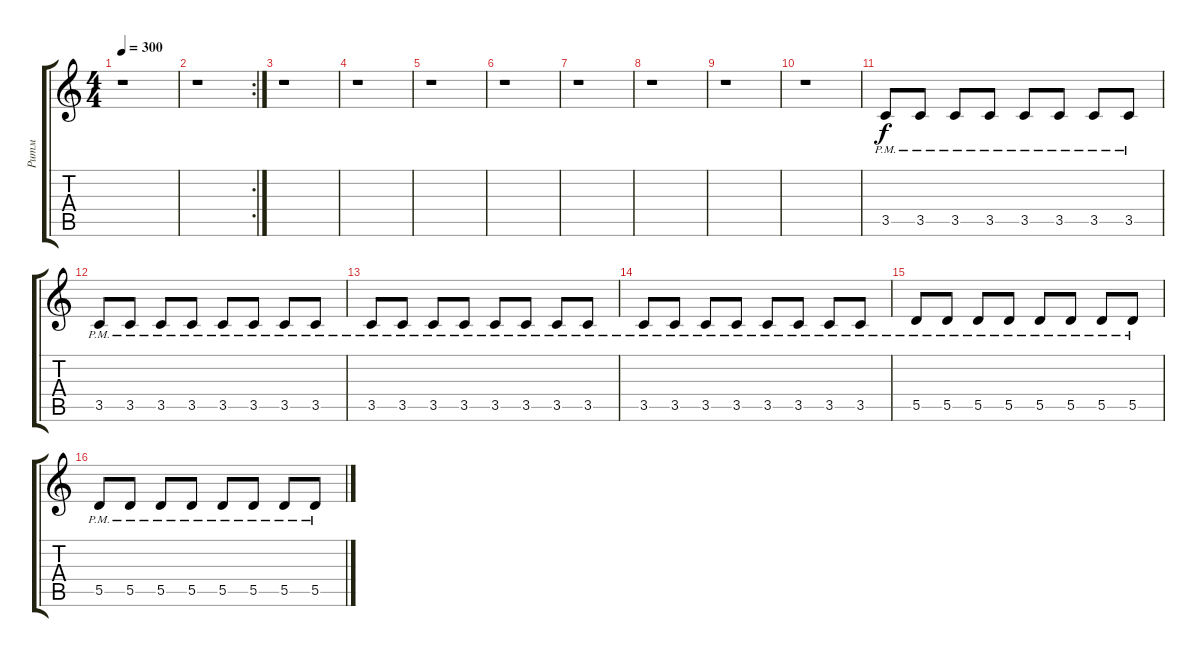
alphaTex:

\track ("Ритм" "Ритм") {instrument distortionguitar}
\staff {score tabs}
\tuning (E4 B3 G3 D3 A2 E2) {hide}
\ts (4 4)
\tempo 300
\clef g2
\ks c
r.1{dy f} |
\rc 2
r.1 |
r.1{instrument distortionguitar} |
r.1 |
r.1 |
r.1 |
r.1 |
r.1 |
r.1 |
r.1 |
3.5{pm}.8 3.5{pm}.8 3.5{pm}.8 3.5{pm}.8 3.5{pm}.8 3.5{pm}.8 3.5{pm}.8 3.5{pm}.8 |
3.5{pm}.8 3.5{pm}.8 3.5{pm}.8 3.5{pm}.8 3.5{pm}.8 3.5{pm}.8 3.5{pm}.8 3.5{pm}.8 |
3.5{pm}.8 3.5{pm}.8 3.5{pm}.8 3.5{pm}.8 3.5{pm}.8 3.5{pm}.8 3.5{pm}.8 3.5{pm}.8 |
3.5{pm}.8 3.5{pm}.8 3.5{pm}.8 3.5{pm}.8 3.5{pm}.8 3.5{pm}.8 3.5{pm}.8 3.5{pm}.8 |
5.5{pm}.8 5.5{pm}.8 5.5{pm}.8 5.5{pm}.8 5.5{pm}.8 5.5{pm}.8 5.5{pm}.8 5.5{pm}.8 |
5.5{pm}.8 5.5{pm}.8 5.5{pm}.8 5.5{pm}.8 5.5{pm}.8 5.5{pm}.8 5.5{pm}.8 5.5{pm}.8
